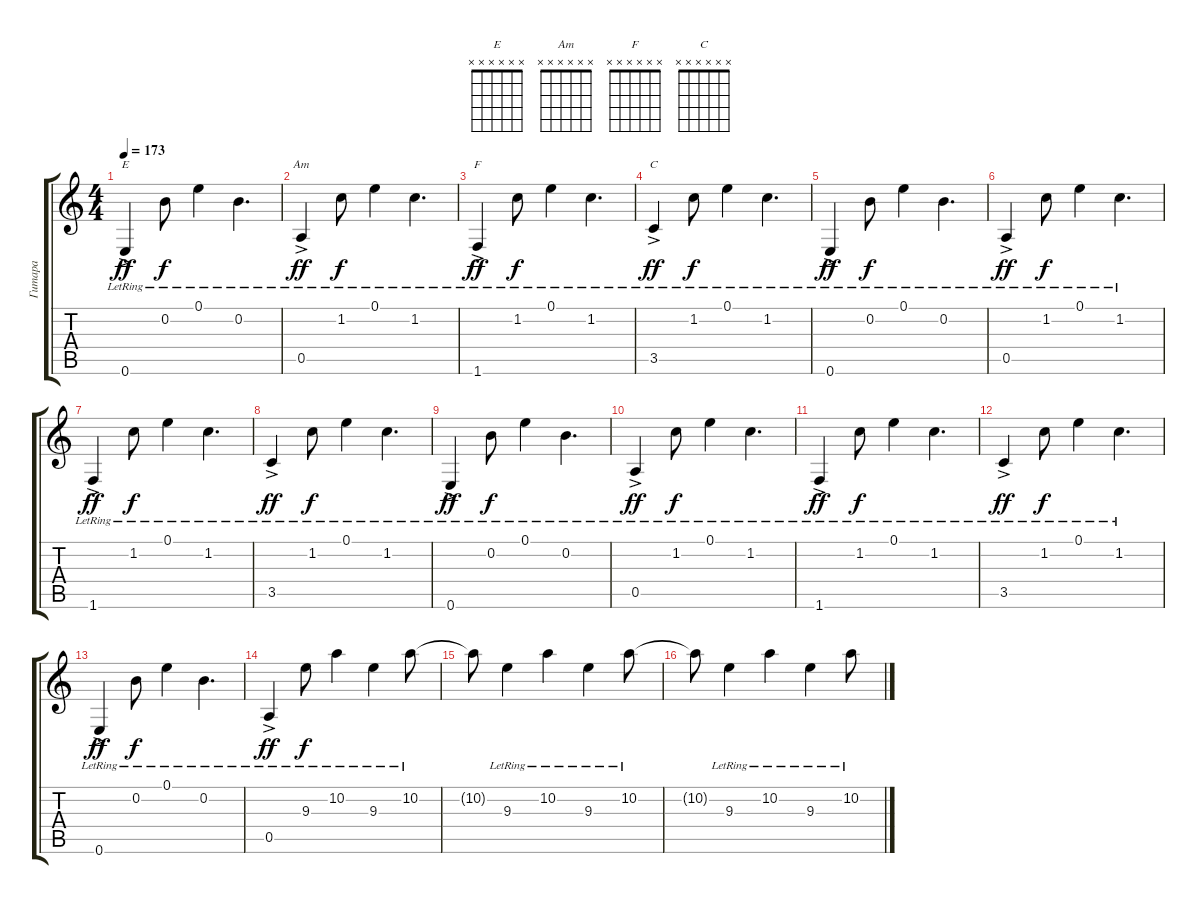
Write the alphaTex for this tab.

\track ("Гитара" "Гитара") {instrument acousticguitarsteel}
\staff {score tabs}
\tuning (E4 B3 G3 D3 A2 E2) {hide}
\chord ("E" x x x x x x)
\chord ("Am" x x x x x x)
\chord ("F" x x x x x x)
\chord ("C" x x x x x x)
\ts (4 4)
\tempo 173
\clef g2
\ks c
0.6{ac lr}.4{ch "E" dy ff} 0.2{lr}.8{dy f} 0.1{lr}.4 0.2{lr}.4{d} |
0.5{ac lr}.4{ch "Am" dy ff} 1.2{lr}.8{dy f} 0.1{lr}.4 1.2{lr}.4{d} |
1.6{ac lr}.4{ch "F" dy ff} 1.2{lr}.8{dy f} 0.1{lr}.4 1.2{lr}.4{d} |
3.5{ac lr}.4{ch "C" dy ff} 1.2{lr}.8{dy f} 0.1{lr}.4 1.2{lr}.4{d} |
0.6{ac lr}.4{dy ff} 0.2{lr}.8{dy f} 0.1{lr}.4 0.2{lr}.4{d} |
0.5{ac lr}.4{dy ff} 1.2{lr}.8{dy f} 0.1{lr}.4 1.2{lr}.4{d} |
1.6{ac lr}.4{dy ff} 1.2{lr}.8{dy f} 0.1{lr}.4 1.2{lr}.4{d} |
3.5{ac lr}.4{dy ff} 1.2{lr}.8{dy f} 0.1{lr}.4 1.2{lr}.4{d} |
0.6{ac lr}.4{dy ff} 0.2{lr}.8{dy f} 0.1{lr}.4 0.2{lr}.4{d} |
0.5{ac lr}.4{dy ff} 1.2{lr}.8{dy f} 0.1{lr}.4 1.2{lr}.4{d} |
1.6{ac lr}.4{dy ff} 1.2{lr}.8{dy f} 0.1{lr}.4 1.2{lr}.4{d} |
3.5{ac lr}.4{dy ff} 1.2{lr}.8{dy f} 0.1{lr}.4 1.2{lr}.4{d} |
0.6{ac lr}.4{dy ff} 0.2{lr}.8{dy f} 0.1{lr}.4 0.2{lr}.4{d} |
0.5{ac lr}.4{dy ff} 9.3{lr}.8{dy f} 10.2{lr}.4 9.3{lr}.4 10.2{lr}.8 |
10.2{t}.8 9.3{lr}.4 10.2{lr}.4 9.3{lr}.4 10.2{lr}.8 |
10.2{t}.8 9.3{lr}.4 10.2{lr}.4 9.3{lr}.4 10.2{lr}.8
